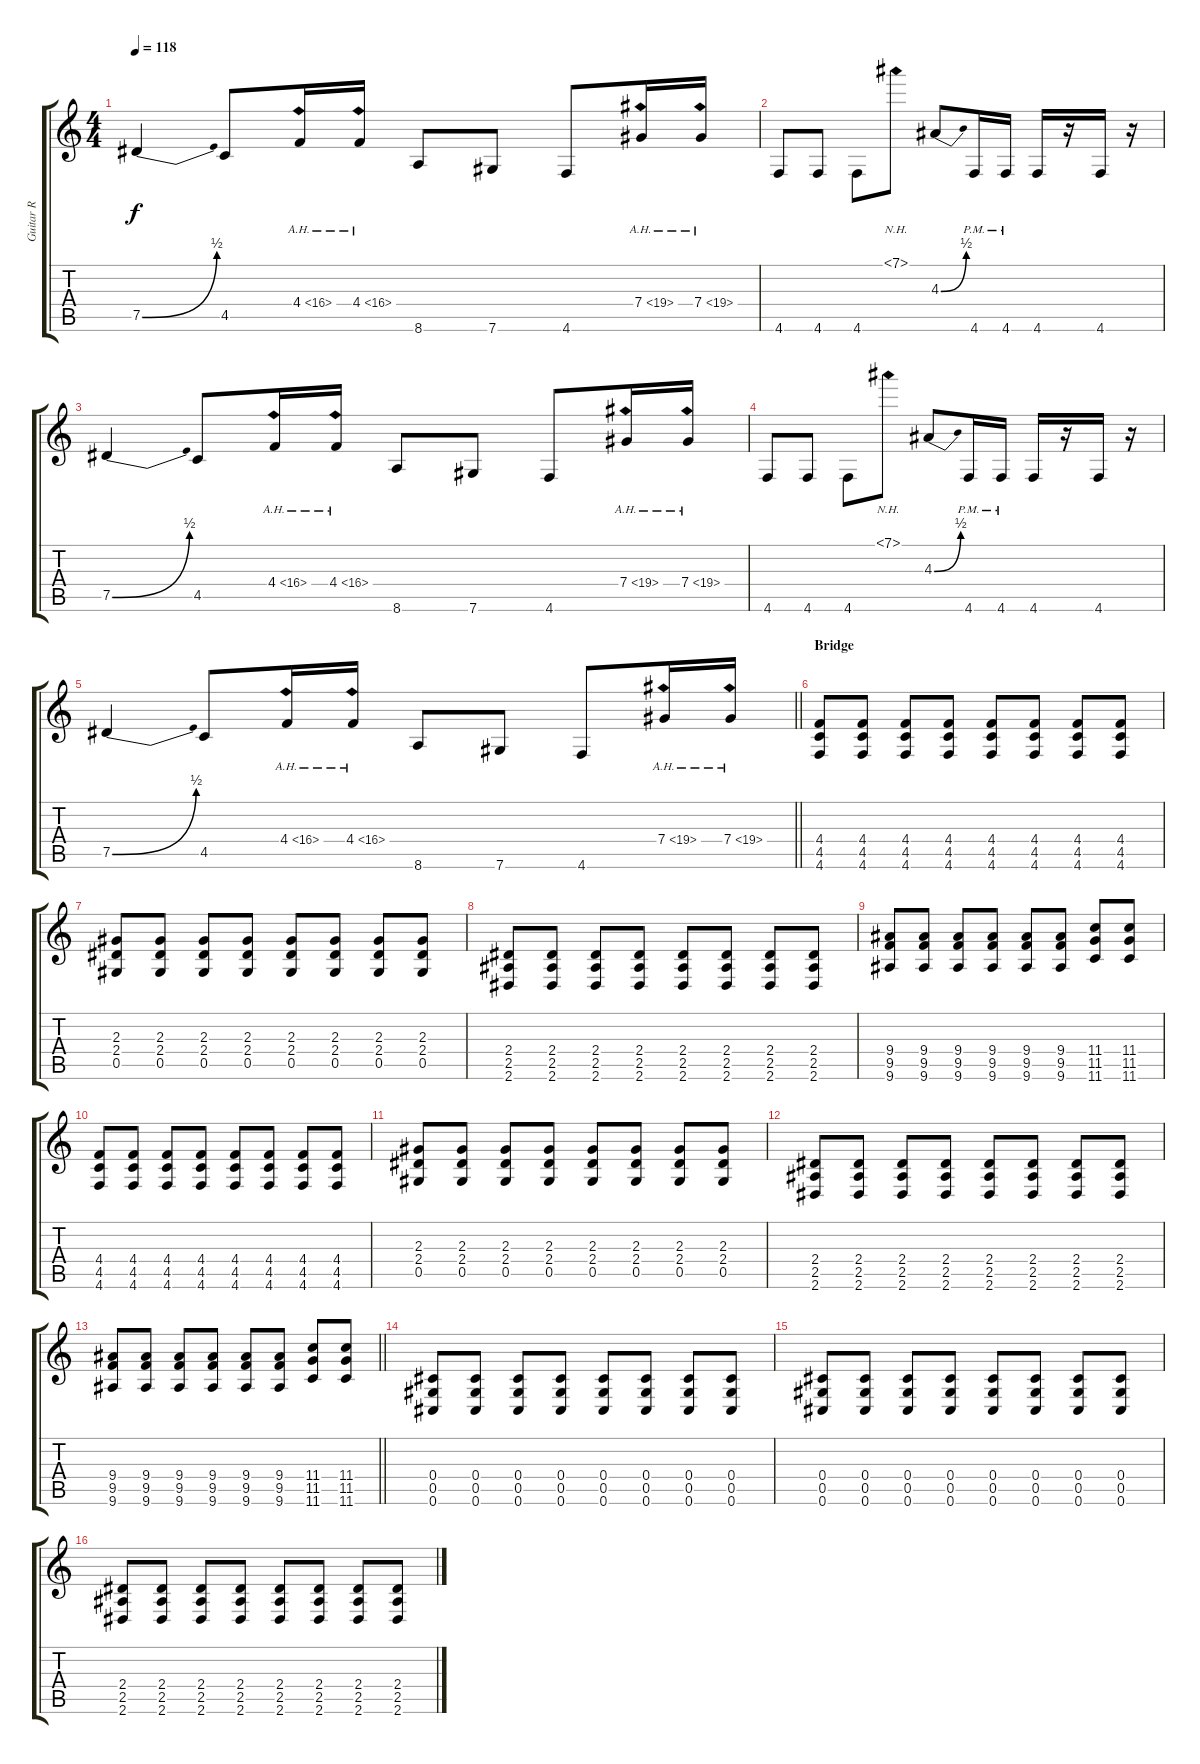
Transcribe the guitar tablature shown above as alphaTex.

\track ("Guitar R" "Guitar R") {instrument overdrivenguitar}
\staff {score tabs}
\tuning (Eb4 Bb3 Gb3 Db3 Ab2 Db2) {hide}
\ts (4 4)
\tempo 118
\clef g2
\ks c
7.5{be (bend 0 0 60 2)}.4{dy f} 4.5.8 4.4{ah 12}.16 4.4{ah 12}.16 8.6.8 7.6.8 4.6.8 7.4{ah 12}.16 7.4{ah 12}.16 |
4.6.8 4.6.8 4.6.8 7.1{nh}.8 4.3{be (bend 0 0 60 2)}.8 4.6{pm}.16 4.6{pm}.16 4.6.16 r.16 4.6.16 r.16 |
7.5{be (bend 0 0 60 2)}.4 4.5.8 4.4{ah 12}.16 4.4{ah 12}.16 8.6.8 7.6.8 4.6.8 7.4{ah 12}.16 7.4{ah 12}.16 |
4.6.8 4.6.8 4.6.8 7.1{nh}.8 4.3{be (bend 0 0 60 2)}.8 4.6{pm}.16 4.6{pm}.16 4.6.16 r.16 4.6.16 r.16 |
\barLineRight lightlight
7.5{be (bend 0 0 60 2)}.4 4.5.8 4.4{ah 12}.16 4.4{ah 12}.16 8.6.8 7.6.8 4.6.8 7.4{ah 12}.16 7.4{ah 12}.16 |
\section ("" "Bridge")
(4.4 4.5 4.6).8 (4.4 4.5 4.6).8 (4.4 4.5 4.6).8 (4.4 4.5 4.6).8 (4.4 4.5 4.6).8 (4.4 4.5 4.6).8 (4.4 4.5 4.6).8 (4.4 4.5 4.6).8 |
(2.3 2.4 0.5).8 (2.3 2.4 0.5).8 (2.3 2.4 0.5).8 (2.3 2.4 0.5).8 (2.3 2.4 0.5).8 (2.3 2.4 0.5).8 (2.3 2.4 0.5).8 (2.3 2.4 0.5).8 |
(2.4 2.5 2.6).8 (2.4 2.5 2.6).8 (2.4 2.5 2.6).8 (2.4 2.5 2.6).8 (2.4 2.5 2.6).8 (2.4 2.5 2.6).8 (2.4 2.5 2.6).8 (2.4 2.5 2.6).8 |
(9.4 9.5 9.6).8 (9.4 9.5 9.6).8 (9.4 9.5 9.6).8 (9.4 9.5 9.6).8 (9.4 9.5 9.6).8 (9.4 9.5 9.6).8 (11.4 11.5 11.6).8 (11.4 11.5 11.6).8 |
(4.4 4.5 4.6).8 (4.4 4.5 4.6).8 (4.4 4.5 4.6).8 (4.4 4.5 4.6).8 (4.4 4.5 4.6).8 (4.4 4.5 4.6).8 (4.4 4.5 4.6).8 (4.4 4.5 4.6).8 |
(2.3 2.4 0.5).8 (2.3 2.4 0.5).8 (2.3 2.4 0.5).8 (2.3 2.4 0.5).8 (2.3 2.4 0.5).8 (2.3 2.4 0.5).8 (2.3 2.4 0.5).8 (2.3 2.4 0.5).8 |
(2.4 2.5 2.6).8 (2.4 2.5 2.6).8 (2.4 2.5 2.6).8 (2.4 2.5 2.6).8 (2.4 2.5 2.6).8 (2.4 2.5 2.6).8 (2.4 2.5 2.6).8 (2.4 2.5 2.6).8 |
\barLineRight lightlight
(9.4 9.5 9.6).8 (9.4 9.5 9.6).8 (9.4 9.5 9.6).8 (9.4 9.5 9.6).8 (9.4 9.5 9.6).8 (9.4 9.5 9.6).8 (11.4 11.5 11.6).8 (11.4 11.5 11.6).8 |
(0.4 0.5 0.6).8 (0.4 0.5 0.6).8 (0.4 0.5 0.6).8 (0.4 0.5 0.6).8 (0.4 0.5 0.6).8 (0.4 0.5 0.6).8 (0.4 0.5 0.6).8 (0.4 0.5 0.6).8 |
(0.4 0.5 0.6).8 (0.4 0.5 0.6).8 (0.4 0.5 0.6).8 (0.4 0.5 0.6).8 (0.4 0.5 0.6).8 (0.4 0.5 0.6).8 (0.4 0.5 0.6).8 (0.4 0.5 0.6).8 |
(2.4 2.5 2.6).8 (2.4 2.5 2.6).8 (2.4 2.5 2.6).8 (2.4 2.5 2.6).8 (2.4 2.5 2.6).8 (2.4 2.5 2.6).8 (2.4 2.5 2.6).8 (2.4 2.5 2.6).8
